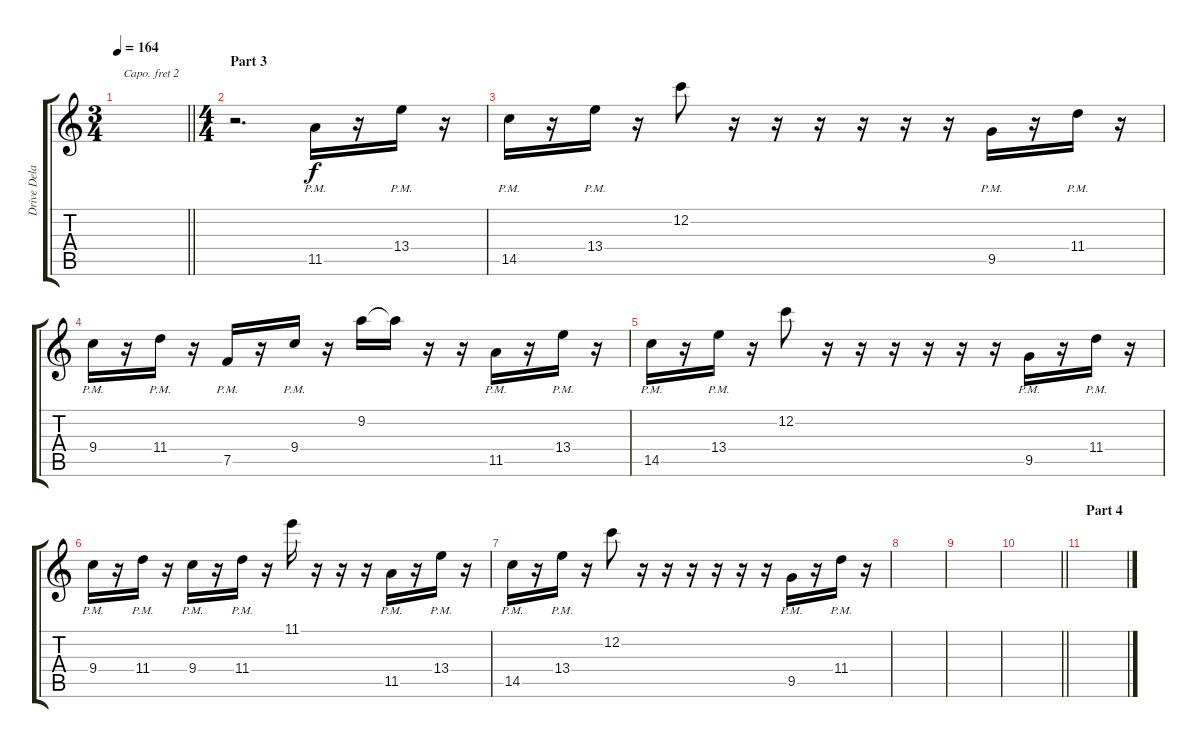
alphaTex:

\track ("Drive Delay 4" "Drive Dela") {instrument overdrivenguitar}
\staff {score tabs}
\capo 2
\tuning (Eb4 Bb3 Gb3 Db3 Ab2 Eb2) {hide}
\ts (3 4)
\tempo 164
\clef g2
\barLineRight lightlight
\ks c
|
\ts (4 4)
\section ("" "Part 3")
r.2{d} 11.5{pm}.16 r.16 13.4{pm}.16 r.16 |
14.5{pm}.16 r.16 13.4{pm}.16 r.16 12.2.8 r.16 r.16 r.16 r.16 r.16 r.16 9.5{pm}.16 r.16 11.4{pm}.16 r.16 |
9.4{pm}.16 r.16 11.4{pm}.16 r.16 7.5{pm}.16 r.16 9.4{pm}.16 r.16 9.2.16 9.2{t}.16 r.16 r.16 11.5{pm}.16 r.16 13.4{pm}.16 r.16 |
14.5{pm}.16 r.16 13.4{pm}.16 r.16 12.2.8 r.16 r.16 r.16 r.16 r.16 r.16 9.5{pm}.16 r.16 11.4{pm}.16 r.16 |
9.4{pm}.16 r.16 11.4{pm}.16 r.16 9.4{pm}.16 r.16 11.4{pm}.16 r.16 11.1.16 r.16 r.16 r.16 11.5{pm}.16 r.16 13.4{pm}.16 r.16 |
14.5{pm}.16 r.16 13.4{pm}.16 r.16 12.2.8 r.16 r.16 r.16 r.16 r.16 r.16 9.5{pm}.16 r.16 11.4{pm}.16 r.16 |
|
|
\barLineRight lightlight
|
\section ("" "Part 4")
